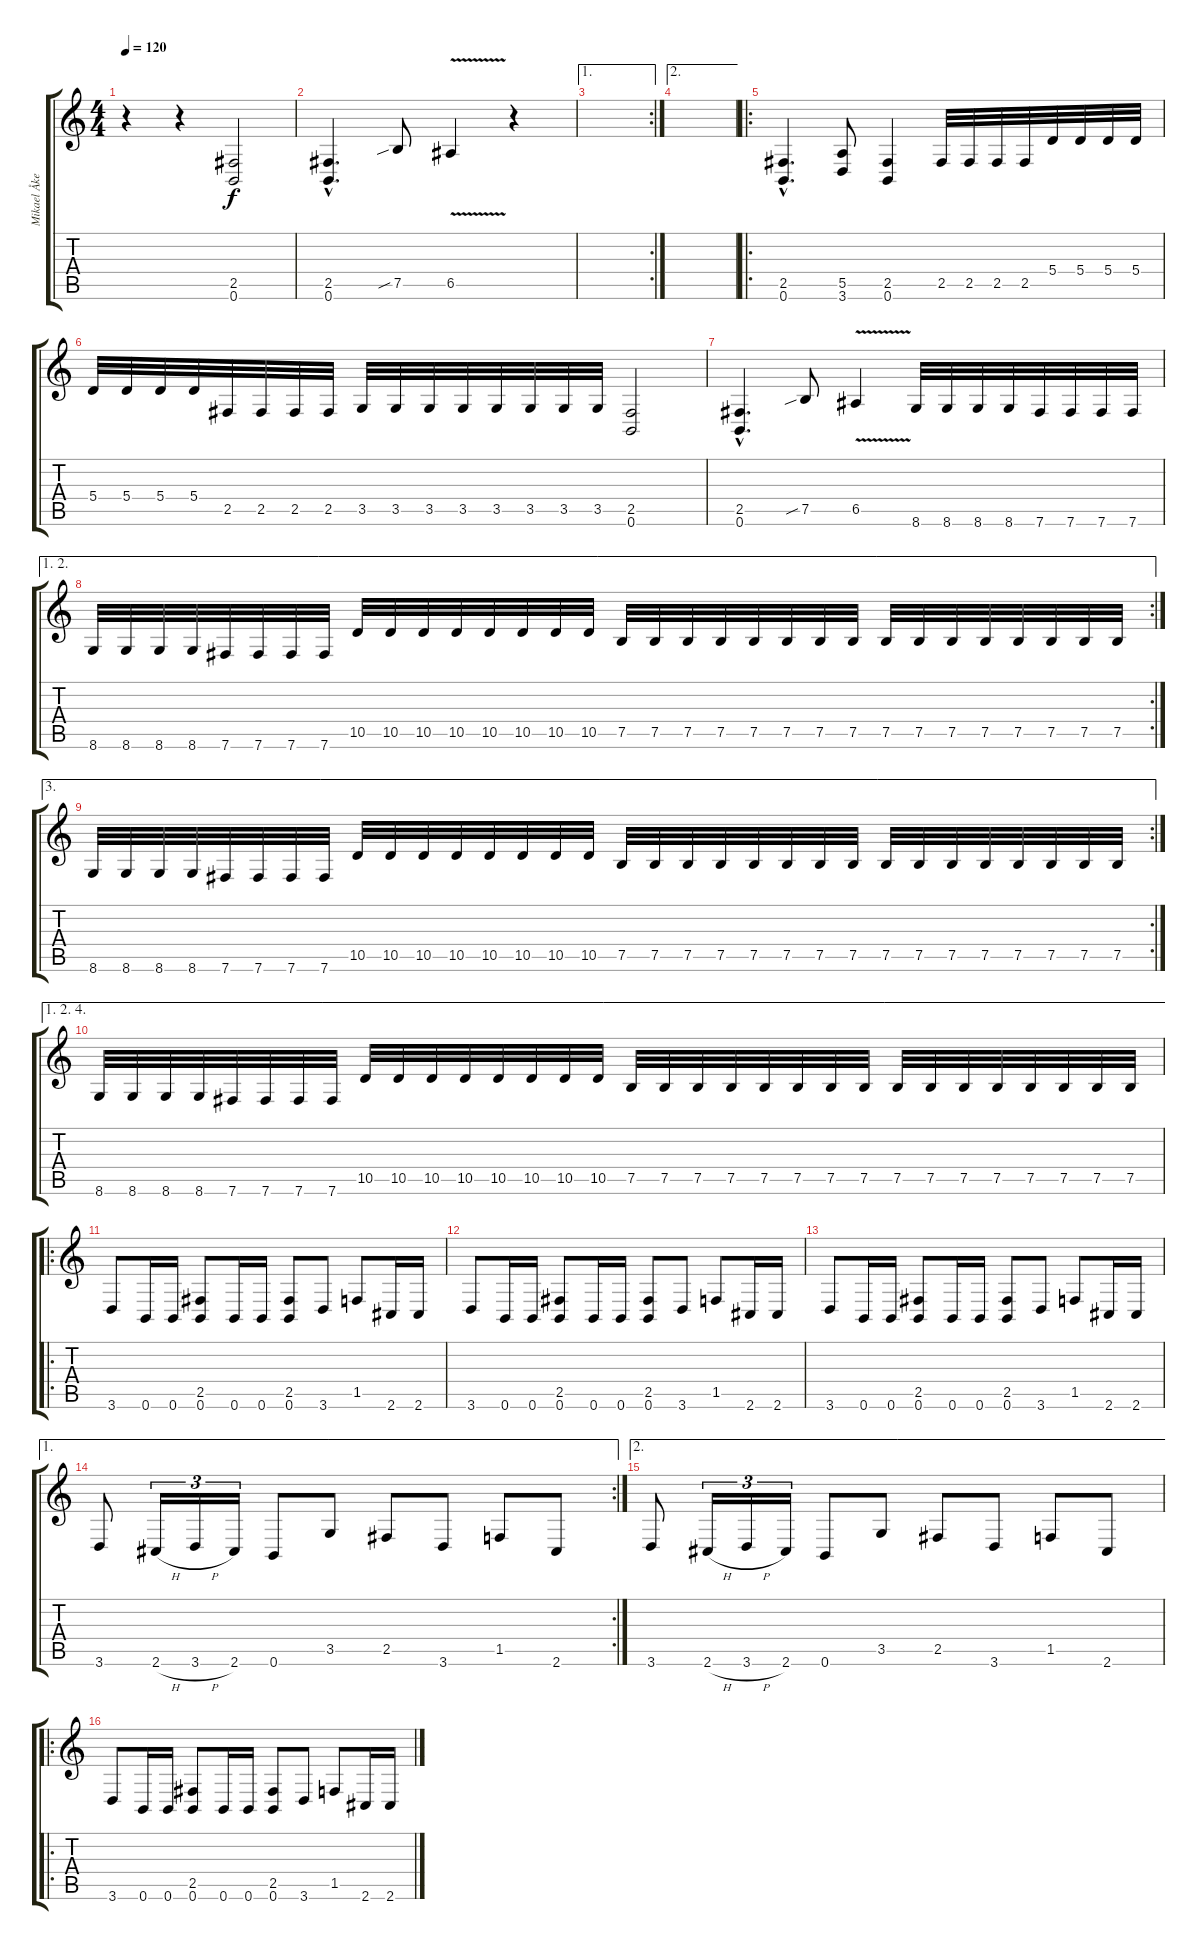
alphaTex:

\track ("Mikael Åkerfeldt" "Mikael Åke") {instrument overdrivenguitar}
\staff {score tabs}
\tuning (B3 Gb3 D3 A2 E2 B1) {hide}
\ts (4 4)
\tempo 120
\clef g2
\ks c
r.4{dy f} r.4 (2.5 0.6).2 |
(2.5{hac} 0.6{hac}).4{d} 7.5{sib}.8 6.5{v}.4 r.4 |
\ae 1
\rc 2
|
\ae 2
|
\ro
(2.5{hac} 0.6{hac}).4{d} (5.5 3.6).8 (2.5 0.6).4 2.5.32 2.5.32 2.5.32 2.5.32 5.4.32 5.4.32 5.4.32 5.4.32 |
5.4.32 5.4.32 5.4.32 5.4.32 2.5.32 2.5.32 2.5.32 2.5.32 3.5.32 3.5.32 3.5.32 3.5.32 3.5.32 3.5.32 3.5.32 3.5.32 (2.5 0.6).2 |
(2.5{hac} 0.6{hac}).4{d} 7.5{sib}.8 6.5{v}.4 8.6.32 8.6.32 8.6.32 8.6.32 7.6.32 7.6.32 7.6.32 7.6.32 |
\ae (1 2)
\rc 2
8.6.32 8.6.32 8.6.32 8.6.32 7.6.32 7.6.32 7.6.32 7.6.32 10.5.32 10.5.32 10.5.32 10.5.32 10.5.32 10.5.32 10.5.32 10.5.32 7.5.32 7.5.32 7.5.32 7.5.32 7.5.32 7.5.32 7.5.32 7.5.32 7.5.32 7.5.32 7.5.32 7.5.32 7.5.32 7.5.32 7.5.32 7.5.32 |
\ae 3
\rc 2
8.6.32 8.6.32 8.6.32 8.6.32 7.6.32 7.6.32 7.6.32 7.6.32 10.5.32 10.5.32 10.5.32 10.5.32 10.5.32 10.5.32 10.5.32 10.5.32 7.5.32 7.5.32 7.5.32 7.5.32 7.5.32 7.5.32 7.5.32 7.5.32 7.5.32 7.5.32 7.5.32 7.5.32 7.5.32 7.5.32 7.5.32 7.5.32 |
\ae (1 2 4)
8.6.32 8.6.32 8.6.32 8.6.32 7.6.32 7.6.32 7.6.32 7.6.32 10.5.32 10.5.32 10.5.32 10.5.32 10.5.32 10.5.32 10.5.32 10.5.32 7.5.32 7.5.32 7.5.32 7.5.32 7.5.32 7.5.32 7.5.32 7.5.32 7.5.32 7.5.32 7.5.32 7.5.32 7.5.32 7.5.32 7.5.32 7.5.32 |
\ro
3.6.8 0.6.16 0.6.16 (2.5 0.6).8 0.6.16 0.6.16 (2.5 0.6).8 3.6.8 1.5.8 2.6.16 2.6.16 |
3.6.8 0.6.16 0.6.16 (2.5 0.6).8 0.6.16 0.6.16 (2.5 0.6).8 3.6.8 1.5.8 2.6.16 2.6.16 |
3.6.8 0.6.16 0.6.16 (2.5 0.6).8 0.6.16 0.6.16 (2.5 0.6).8 3.6.8 1.5.8 2.6.16 2.6.16 |
\ae 1
\rc 2
3.6.8 2.6{h}.16{tu (3 2)} 3.6{h}.16{tu (3 2)} 2.6.16{tu (3 2)} 0.6.8 3.5.8 2.5.8 3.6.8 1.5.8 2.6.8 |
\ae 2
3.6.8 2.6{h}.16{tu (3 2)} 3.6{h}.16{tu (3 2)} 2.6.16{tu (3 2)} 0.6.8 3.5.8 2.5.8 3.6.8 1.5.8 2.6.8 |
\ro
3.6.8 0.6.16 0.6.16 (2.5 0.6).8 0.6.16 0.6.16 (2.5 0.6).8 3.6.8 1.5.8 2.6.16 2.6.16
